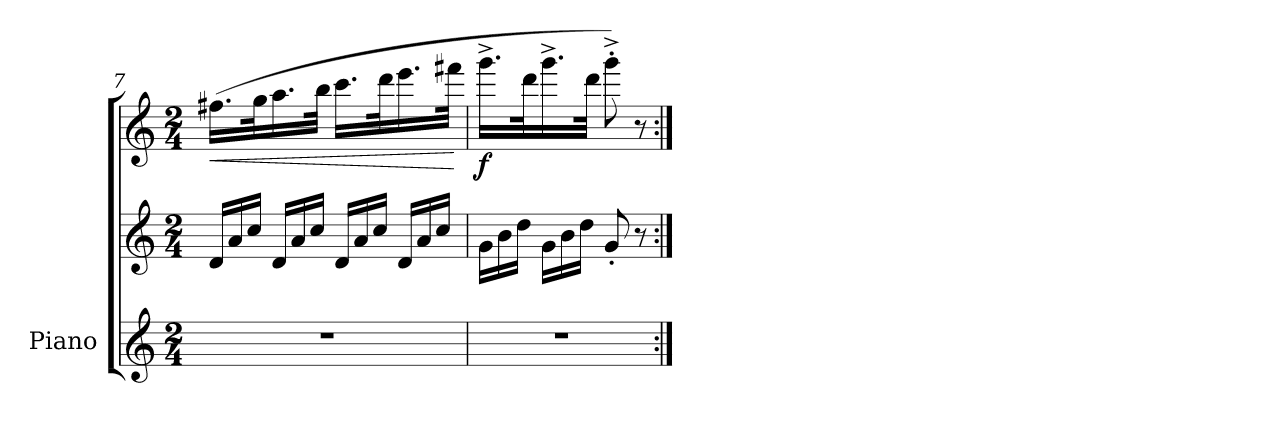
**kern	**kern	**kern	**dynam
*part1	*part1	*part1	*part1
*staff3	*staff2	*staff1	*staff1/2/3
*I"Piano	*	*	*
*I'Pno	*	*	*
*clefG2	*clefG2	*clefG2	*
*k[]	*k[]	*k[]	*
*M2/4	*M2/4	*M2/4	*
*	*Xtuplet	*	*
=7	=7	=7	=7
!	!	!	!LO:HP:b
2r	24d/LL	(>16.ff#X\LL	<
.	24a/	.	.
.	24cc/JJ	.	.
.	.	32gg\K	.
.	24d/LL	16.aa\	.
.	24a/	.	.
.	24cc/JJ	.	.
.	.	32bb\JJk	.
.	24d/LL	16.ccc\LL	.
.	24a/	.	.
.	24cc/JJ	.	.
.	.	32ddd\K	.
.	24d/LL	16.eee\	.
.	24a/	.	.
.	24cc/JJ	.	.
.	.	32fff#X\JJk	.
.	.	.	[
=8	=8	=8	=8
!	!	!	!LO:DY:b
2r	24g\LL	16.ggg^\LL	f
.	24b\	.	.
.	24dd\JJ	.	.
.	.	32ddd\K	.
.	24g\LL	16.ggg^\	.
.	24b\	.	.
.	24dd\JJ	.	.
.	.	32ddd\JJk	.
.	8g'/	8ggg'^\)	.
.	8r	8r	.
=:|!	=:|!	=:|!	=:|!
*-	*-	*-	*-
